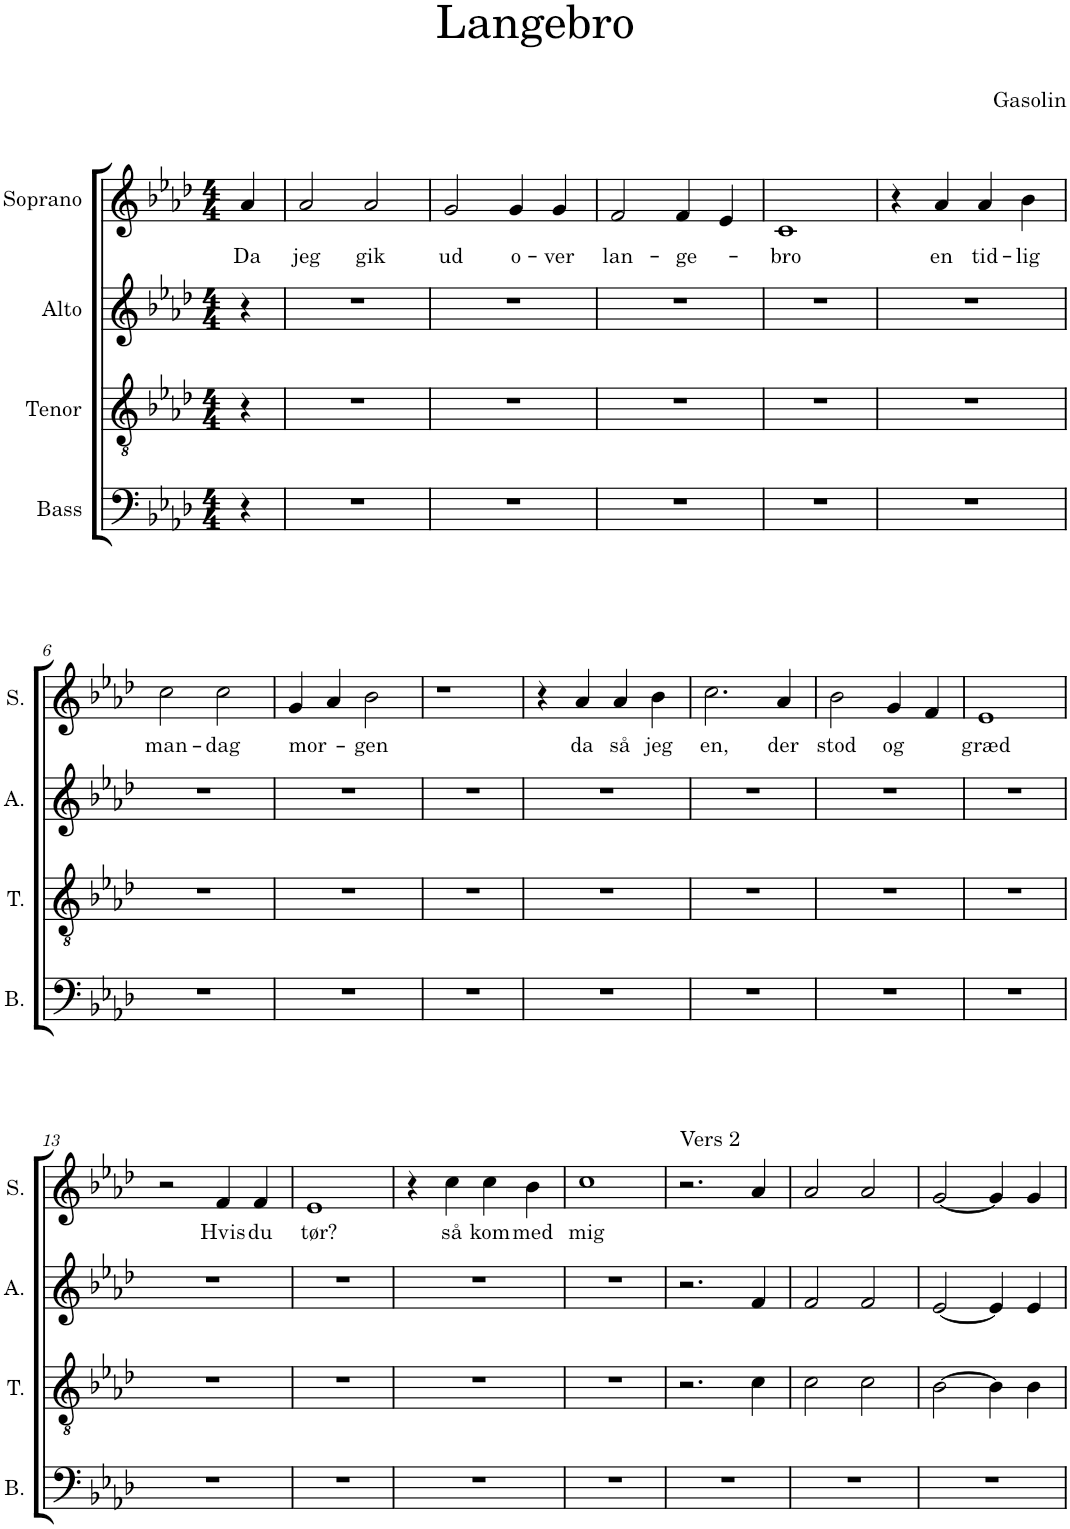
**kern	**kern	**kern	**kern	**text
*part4	*part3	*part2	*part1	*part1
*staff4	*staff3	*staff2	*staff1	*staff1
*I"Bass	*I"Tenor	*I"Alto	*I"Soprano	*
*I'B.	*I'T.	*I'A.	*I'S.	*
*clefF4	*clefGv2	*clefG2	*clefG2	*
*k[b-e-a-d-]	*k[b-e-a-d-]	*k[b-e-a-d-]	*k[b-e-a-d-]	*
*M4/4	*M4/4	*M4/4	*M4/4	*
=	=	=	=	=
!	!	!	!	!LO:LY:b
4r	4r	4r	4a-/	Da
=1	=1	=1	=1	=1
!	!	!	!	!LO:LY:b
1r	1r	1r	2a-/	jeg
!	!	!	!	!LO:LY:b
.	.	.	2a-/	gik
=2	=2	=2	=2	=2
!	!	!	!	!LO:LY:b
1r	1r	1r	2g/	ud
!	!	!	!	!LO:LY:b
.	.	.	4g/	o-
!	!	!	!	!LO:LY:b
.	.	.	4g/	-ver
=3	=3	=3	=3	=3
!	!	!	!	!LO:LY:b
1r	1r	1r	2f/	lan-
!	!	!	!	!LO:LY:b
.	.	.	4f/	-ge-
.	.	.	4e-/	.
=4	=4	=4	=4	=4
!	!	!	!	!LO:LY:b
1r	1r	1r	1c	-bro
=5	=5	=5	=5	=5
1r	1r	1r	4r	.
!	!	!	!	!LO:LY:b
.	.	.	4a-/	en
!	!	!	!	!LO:LY:b
.	.	.	4a-/	tid-
!	!	!	!	!LO:LY:b
.	.	.	4b-\	-lig
!!LO:LB:g=z
=6	=6	=6	=6	=6
!	!	!	!	!LO:LY:b
1r	1r	1r	2cc\	man-
!	!	!	!	!LO:LY:b
.	.	.	2cc\	-dag
=7	=7	=7	=7	=7
!	!	!	!	!LO:LY:b
1r	1r	1r	4g/	mor-
.	.	.	4a-/	.
!	!	!	!	!LO:LY:b
.	.	.	2b-\	-gen
=8	=8	=8	=8	=8
1r	1r	1r	1r	.
=9	=9	=9	=9	=9
1r	1r	1r	4r	.
!	!	!	!	!LO:LY:b
.	.	.	4a-/	da
!	!	!	!	!LO:LY:b
.	.	.	4a-/	så
!	!	!	!	!LO:LY:b
.	.	.	4b-\	jeg
=10	=10	=10	=10	=10
!	!	!	!	!LO:LY:b
1r	1r	1r	2.cc\	en,
!	!	!	!	!LO:LY:b
.	.	.	4a-/	der
=11	=11	=11	=11	=11
!	!	!	!	!LO:LY:b
1r	1r	1r	2b-\	stod
!	!	!	!	!LO:LY:b
.	.	.	4g/	og
.	.	.	4f/	.
=12	=12	=12	=12	=12
!	!	!	!	!LO:LY:b
1r	1r	1r	1e-	græd
!!LO:LB:g=z
=13	=13	=13	=13	=13
1r	1r	1r	2r	.
!	!	!	!	!LO:LY:b
.	.	.	4f/	Hvis
!	!	!	!	!LO:LY:b
.	.	.	4f/	du
=14	=14	=14	=14	=14
!	!	!	!	!LO:LY:b
1r	1r	1r	1e-	tør?
=15	=15	=15	=15	=15
1r	1r	1r	4r	.
!	!	!	!	!LO:LY:b
.	.	.	4cc\	så
!	!	!	!	!LO:LY:b
.	.	.	4cc\	kom
!	!	!	!	!LO:LY:b
.	.	.	4b-\	med
=16	=16	=16	=16	=16
!	!	!	!	!LO:LY:b
1r	1r	1r	1cc	mig
=17	=17	=17	=17	=17
!	!	!	!LO:TX:a:t=Vers 2	!
1r	2.r	2.r	2.r	.
.	4c\	4f/	4a-/	.
=18	=18	=18	=18	=18
1r	2c\	2f/	2a-/	.
.	2c\	2f/	2a-/	.
=19	=19	=19	=19	=19
1r	[2B-\	[2e-/	[2g/	.
.	4B-\]	4e-/]	4g/]	.
.	4B-\	4e-/	4g/	.
=	=	=	=	=
*-	*-	*-	*-	*-
